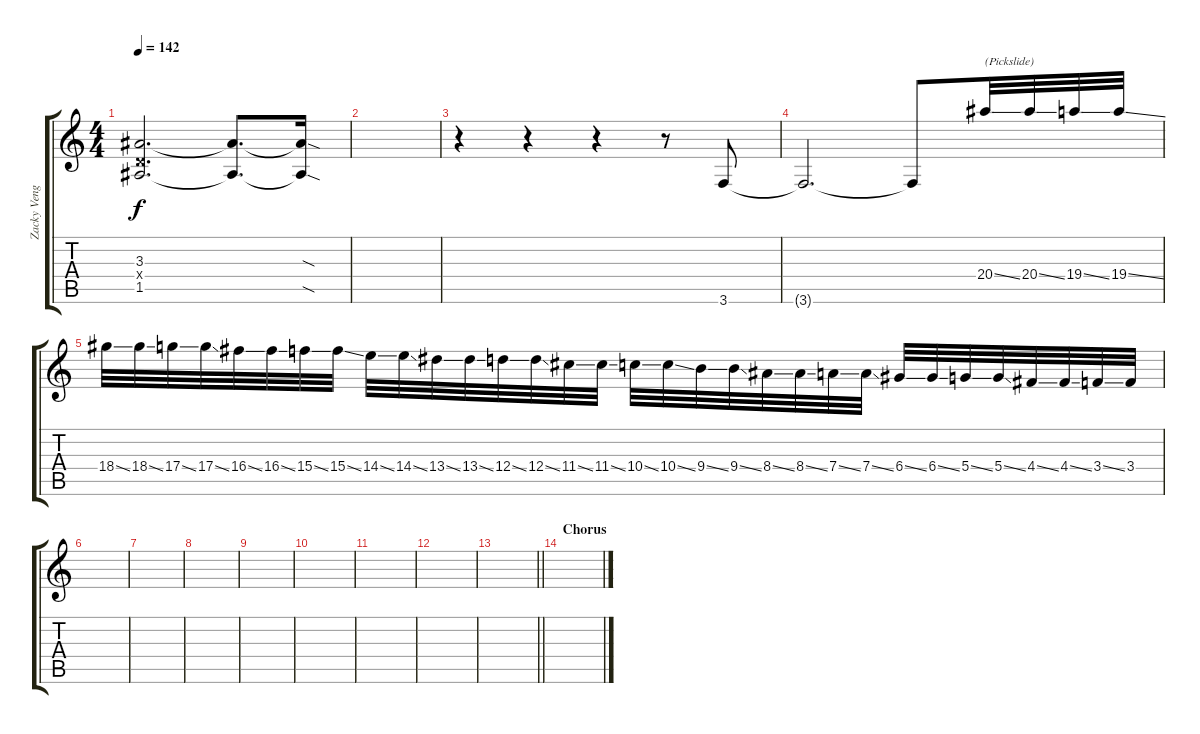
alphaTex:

\track ("Zacky Vengeance Pan Lead" "Zacky Veng") {instrument distortionguitar}
\staff {score tabs}
\tuning (E4 B3 G3 D3 A2 D2) {hide}
\ts (4 4)
\tempo 142
\clef g2
\ks c
(3.3 0.4{x} 1.5).2{d dy f} (3.3{t} 1.5{t}).8{d} (3.3{sod t} 1.5{sod t}).16 |
|
r.4 r.4 r.4 r.8 3.6.8 |
3.6{t}.2{d} 3.6{t}.8 20.4{ss}.32{txt "(Pickslide)" instrument guitarfretnoise} 20.4{ss}.32 19.4{ss}.32 19.4{ss}.32 |
18.4{ss}.32 18.4{ss}.32 17.4{ss}.32 17.4{ss}.32 16.4{ss}.32 16.4{ss}.32 15.4{ss}.32 15.4{ss}.32 14.4{ss}.32 14.4{ss}.32 13.4{ss}.32 13.4{ss}.32 12.4{ss}.32 12.4{ss}.32 11.4{ss}.32 11.4{ss}.32 10.4{ss}.32 10.4{ss}.32 9.4{ss}.32 9.4{ss}.32 8.4{ss}.32 8.4{ss}.32 7.4{ss}.32 7.4{ss}.32 6.4{ss}.32 6.4{ss}.32 5.4{ss}.32 5.4{ss}.32 4.4{ss}.32 4.4{ss}.32 3.4{ss}.32 3.4.32 |
|
|
|
|
|
|
|
\barLineRight lightlight
|
\section ("" "Chorus")
